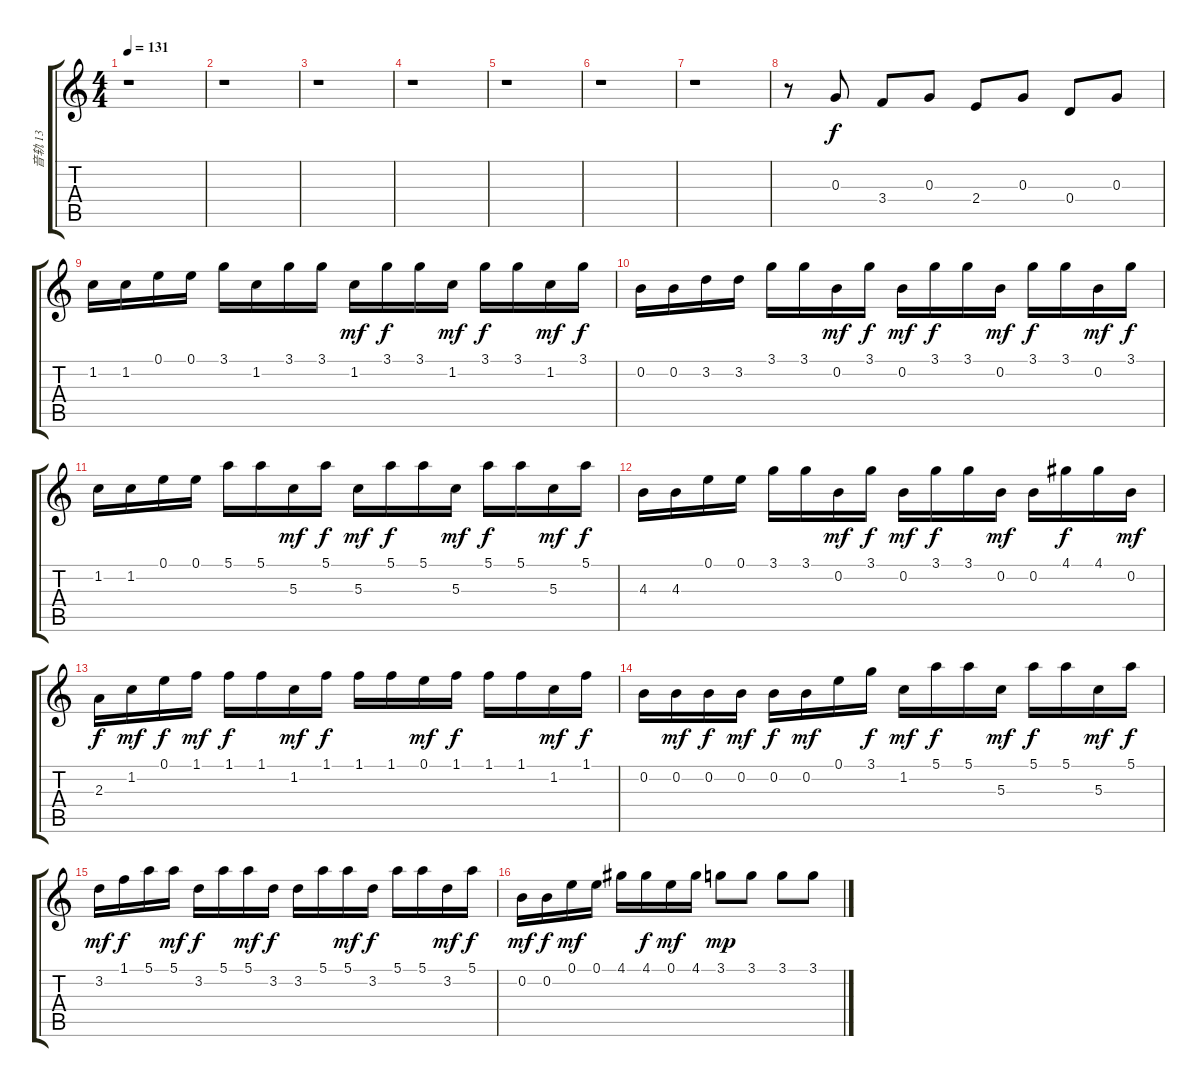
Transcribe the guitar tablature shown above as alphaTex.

\track ("音轨 13" "音轨 13") {instrument distortionguitar}
\staff {score tabs}
\tuning (E4 B3 G3 D3 A2 E2) {hide}
\ts (4 4)
\tempo 131
\clef g2
\ks c
r.1{dy f} |
r.1 |
r.1 |
r.1 |
r.1 |
r.1 |
r.1 |
r.8 0.3.8 3.4.8 0.3.8 2.4.8 0.3.8 0.4.8 0.3.8 |
1.2.16 1.2.16 0.1.16 0.1.16 3.1.16 1.2.16 3.1.16 3.1.16 1.2.16{dy mf} 3.1.16{dy f} 3.1.16 1.2.16{dy mf} 3.1.16{dy f} 3.1.16 1.2.16{dy mf} 3.1.16{dy f} |
0.2.16 0.2.16 3.2.16 3.2.16 3.1.16 3.1.16 0.2.16{dy mf} 3.1.16{dy f} 0.2.16{dy mf} 3.1.16{dy f} 3.1.16 0.2.16{dy mf} 3.1.16{dy f} 3.1.16 0.2.16{dy mf} 3.1.16{dy f} |
1.2.16 1.2.16 0.1.16 0.1.16 5.1.16 5.1.16 5.3.16{dy mf} 5.1.16{dy f} 5.3.16{dy mf} 5.1.16{dy f} 5.1.16 5.3.16{dy mf} 5.1.16{dy f} 5.1.16 5.3.16{dy mf} 5.1.16{dy f} |
4.3.16 4.3.16 0.1.16 0.1.16 3.1.16 3.1.16 0.2.16{dy mf} 3.1.16{dy f} 0.2.16{dy mf} 3.1.16{dy f} 3.1.16 0.2.16{dy mf} 0.2.16 4.1.16{dy f} 4.1.16 0.2.16{dy mf} |
2.3.16{dy f} 1.2.16{dy mf} 0.1.16{dy f} 1.1.16{dy mf} 1.1.16{dy f} 1.1.16 1.2.16{dy mf} 1.1.16{dy f} 1.1.16 1.1.16 0.1.16{dy mf} 1.1.16{dy f} 1.1.16 1.1.16 1.2.16{dy mf} 1.1.16{dy f} |
0.2.16 0.2.16{dy mf} 0.2.16{dy f} 0.2.16{dy mf} 0.2.16{dy f} 0.2.16{dy mf} 0.1.16 3.1.16{dy f} 1.2.16{dy mf} 5.1.16{dy f} 5.1.16 5.3.16{dy mf} 5.1.16{dy f} 5.1.16 5.3.16{dy mf} 5.1.16{dy f} |
3.2.16{dy mf} 1.1.16{dy f} 5.1.16 5.1.16{dy mf} 3.2.16{dy f} 5.1.16 5.1.16{dy mf} 3.2.16{dy f} 3.2.16 5.1.16 5.1.16{dy mf} 3.2.16{dy f} 5.1.16 5.1.16 3.2.16{dy mf} 5.1.16{dy f} |
0.2.16{dy mf} 0.2.16{dy f} 0.1.16{dy mf} 0.1.16 4.1.16 4.1.16{dy f} 0.1.16{dy mf} 4.1.16 3.1.8{dy mp} 3.1.8 3.1.8 3.1.8
